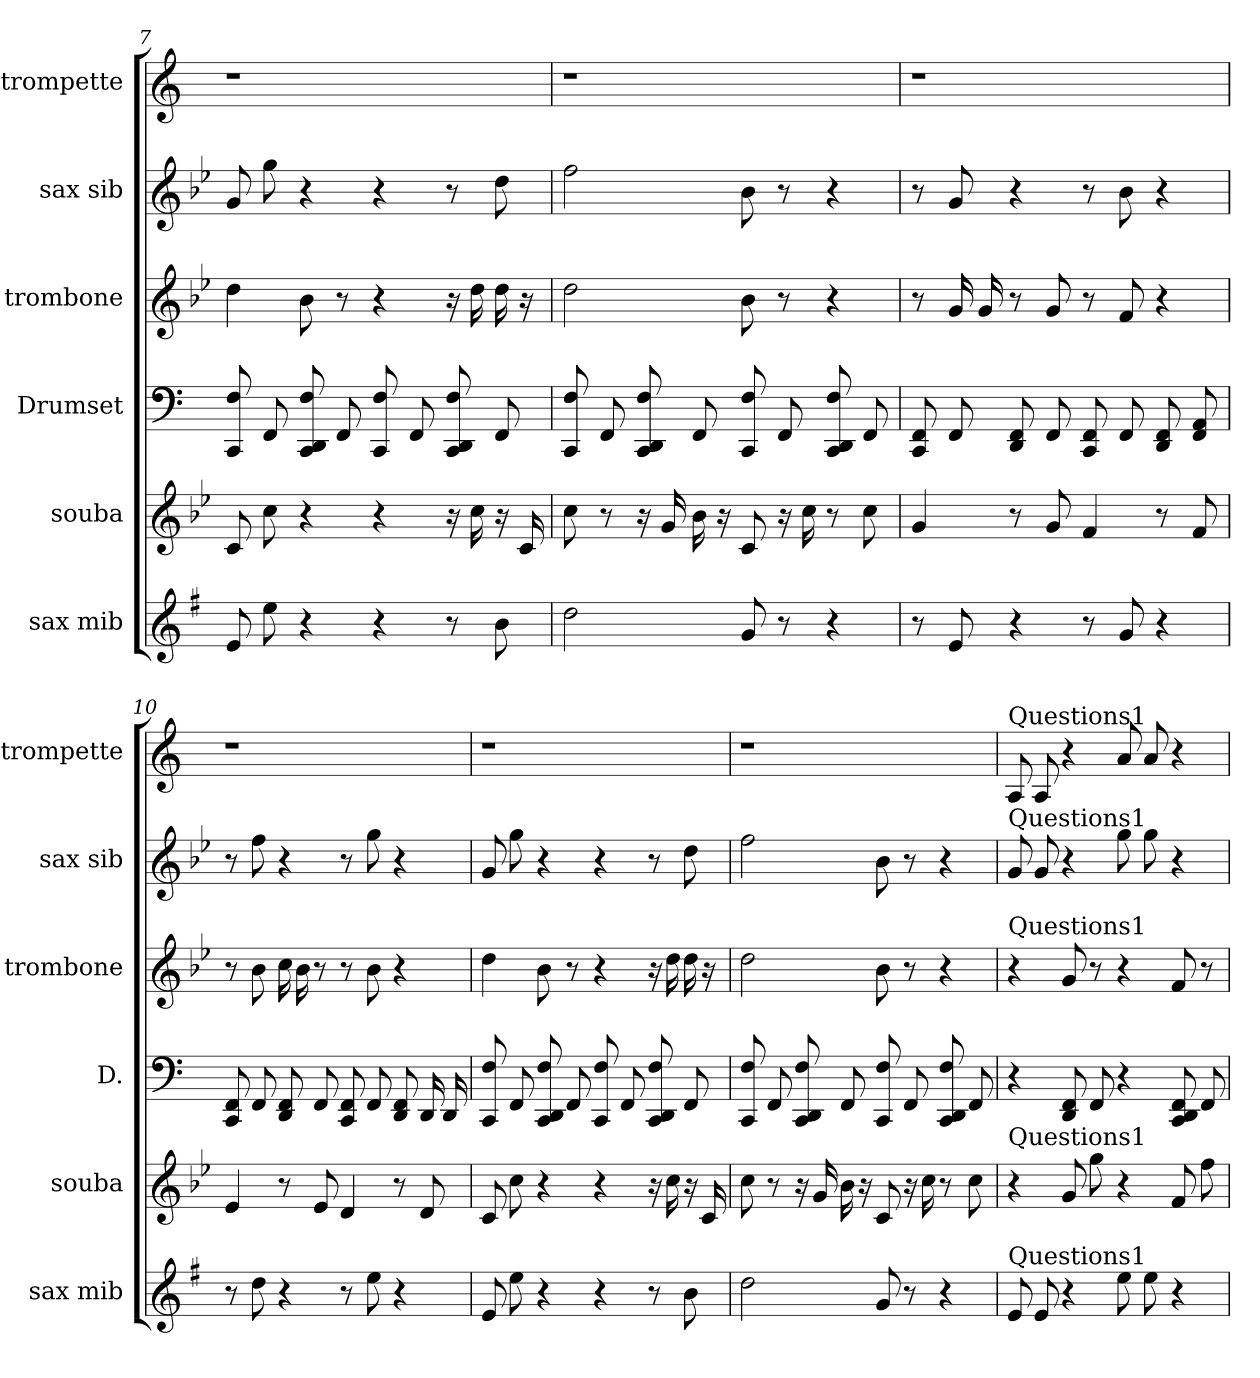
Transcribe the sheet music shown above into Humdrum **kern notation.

**kern	**kern	**kern	**kern	**kern	**kern
*part6	*part5	*part4	*part3	*part2	*part1
*staff6	*staff5	*staff4	*staff3	*staff2	*staff1
*I"sax mib	*I"souba	*I"Drumset	*I"trombone	*I"sax sib	*I"trompette
*I'sax mib	*I'souba	*I'D.	*I'trombone	*I'sax sib	*I'trompette
*clefG2	*clefG2	*clefF4	*clefG2	*clefG2	*clefG2
*ITrd-2c-3	*ITrd15c26	*	*ITrd8c14	*ITrd8c14	*ITrd1c2
*k[b-e-]	*k[b-e-]	*k[]	*k[b-e-]	*k[b-e-]	*k[b-e-]
=7	=7	=7	=7	=7	=7
8g	8CC	8CC 8F	4d	8G	1r
8gg	8C	8FF	.	8g	.
4r	4r	8CC 8DD 8F	8B-	4r	.
.	.	8FF	8r	.	.
4r	4r	8CC 8F	4r	4r	.
.	.	8FF	.	.	.
8r	16r	8CC 8DD 8F	16r	8r	.
.	16C	.	16d	.	.
8dd	16r	8FF	16d	8d	.
.	16CC	.	16r	.	.
=8	=8	=8	=8	=8	=8
2ff	8C	8CC 8F	2d	2f	1r
.	8r	8FF	.	.	.
.	16r	8CC 8DD 8F	.	.	.
.	16GG	.	.	.	.
.	16BB-	8FF	.	.	.
.	16r	.	.	.	.
8b-	8CC	8CC 8F	8B-	8B-	.
8r	16r	8FF	8r	8r	.
.	16C	.	.	.	.
4r	8r	8CC 8DD 8F	4r	4r	.
.	8C	8FF	.	.	.
=9	=9	=9	=9	=9	=9
8r	4GG	8CC 8FF	8r	8r	1r
8g	.	8FF	16G	8G	.
.	.	.	16G	.	.
4r	8r	8DD 8FF	8r	4r	.
.	8GG	8FF	8G	.	.
8r	4FF	8CC 8FF	8r	8r	.
8b-	.	8FF	8F	8B-	.
4r	8r	8DD 8FF	4r	4r	.
.	8FF	8FF 8AA	.	.	.
=10	=10	=10	=10	=10	=10
8r	4EE-	8CC 8FF	8r	8r	1r
8ff	.	8FF	8B-	8f	.
4r	8r	8DD 8FF	16c	4r	.
.	.	.	16B-	.	.
.	8EE-	8FF	8r	.	.
8r	4DD	8CC 8FF	8r	8r	.
8gg	.	8FF	8B-	8g	.
4r	8r	8DD 8FF	4r	4r	.
.	8DD	16DD	.	.	.
.	.	16DD	.	.	.
=11	=11	=11	=11	=11	=11
8g	8CC	8CC 8F	4d	8G	1r
8gg	8C	8FF	.	8g	.
4r	4r	8CC 8DD 8F	8B-	4r	.
.	.	8FF	8r	.	.
4r	4r	8CC 8F	4r	4r	.
.	.	8FF	.	.	.
8r	16r	8CC 8DD 8F	16r	8r	.
.	16C	.	16d	.	.
8dd	16r	8FF	16d	8d	.
.	16CC	.	16r	.	.
=12	=12	=12	=12	=12	=12
2ff	8C	8CC 8F	2d	2f	1r
.	8r	8FF	.	.	.
.	16r	8CC 8DD 8F	.	.	.
.	16GG	.	.	.	.
.	16BB-	8FF	.	.	.
.	16r	.	.	.	.
8b-	8CC	8CC 8F	8B-	8B-	.
8r	16r	8FF	8r	8r	.
.	16C	.	.	.	.
4r	8r	8CC 8DD 8F	4r	4r	.
.	8C	8FF	.	.	.
=13	=13	=13	=13	=13	=13
!	!	!	!	!	!LO:TX:t=Questions1
!	!	!	!	!LO:TX:t=Questions1	!
!	!	!	!LO:TX:t=Questions1	!	!
!	!LO:TX:t=Questions1	!	!	!	!
!LO:TX:t=Questions1	!	!	!	!	!
8g	4r	4r	4r	8G	8G
8g	.	.	.	8G	8G
4r	8GG	8DD 8FF	8G	4r	4r
.	8G	8FF	8r	.	.
8gg	4r	4r	4r	8g	8g
8gg	.	.	.	8g	8g
4r	8FF	8CC 8DD 8FF	8F	4r	4r
.	8F	8FF	8r	.	.
=	=	=	=	=	=
*-	*-	*-	*-	*-	*-
